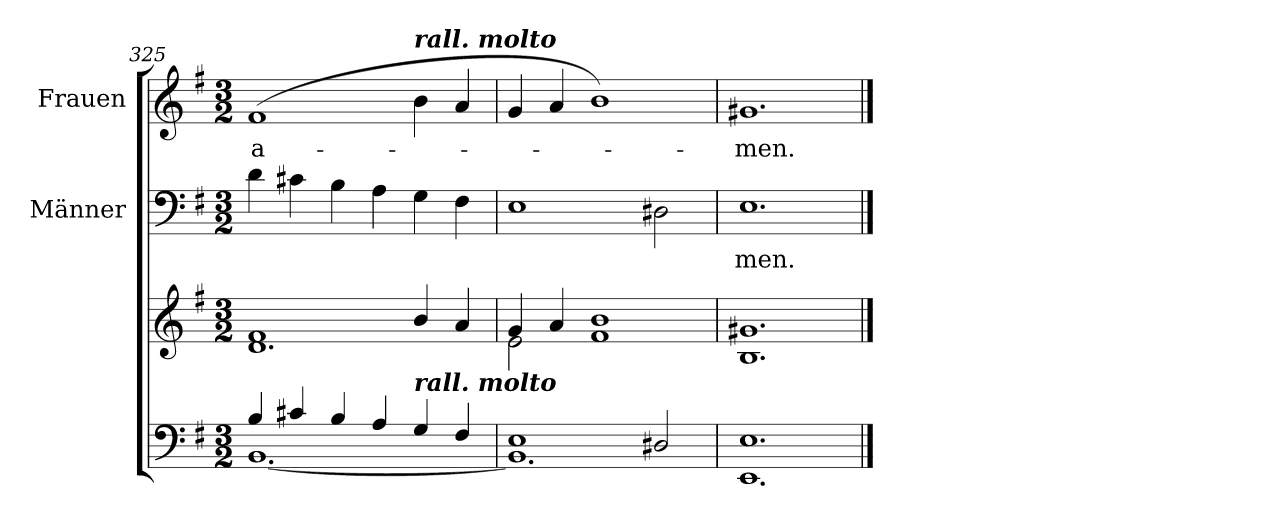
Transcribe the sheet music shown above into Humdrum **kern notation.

**kern	**kern	**kern	**text	**kern	**text
*part3	*part3	*part2	*part2	*part1	*part1
*staff4	*staff3	*staff2	*staff2	*staff1	*staff1
*	*	*I"Männer	*	*I"Frauen	*
*clefF4	*clefG2	*clefF4	*	*clefG2	*
*k[f#]	*k[f#]	*k[f#]	*	*k[f#]	*
*G:	*G:	*G:	*	*G:	*
*M3/2	*M3/2	*M3/2	*	*M3/2	*
=325	=325	=325	=325	=325	=325
*^	*^	*	*	*	*
!	!	!	!	!	!	!	!LO:LY:b
4B/	[<1.BB	1f#	1.d	4d\	.	(>1f#	a-
4c#X/	.	.	.	4c#X\	.	.	.
4B/	.	.	.	4B\	.	.	.
4A/	.	.	.	4A\	.	.	.
!	!	!	!	!	!	!LO:TX:a:Bi:t=rall. molto	!
!	!	!LO:TX:b:Bi:t=rall. molto	!	!	!	!	!
4G/	.	4b/	.	4G\	.	4b\	.
4F#/	.	4a/	.	4F#\	.	4a/	.
=326	=326	=326	=326	=326	=326	=326	=326
1E	1.BB]	4g/	2e\	1E	.	4g/	.
.	.	4a/	.	.	.	4a/	.
.	.	1b	1f#	.	.	1b)	.
2D#X/	.	.	.	2D#X\	.	.	.
=327	=327	=327	=327	=327	=327	=327	=327
!	!	!	!	!	!LO:LY:b	!	!LO:LY:b
1.E	1.EE	1.g#X	1.B	1.E	-men.	1.g#X	-men.
*v	*v	*	*	*	*	*	*
*	*v	*v	*	*	*	*
==	==	==	==	==	==
*-	*-	*-	*-	*-	*-
